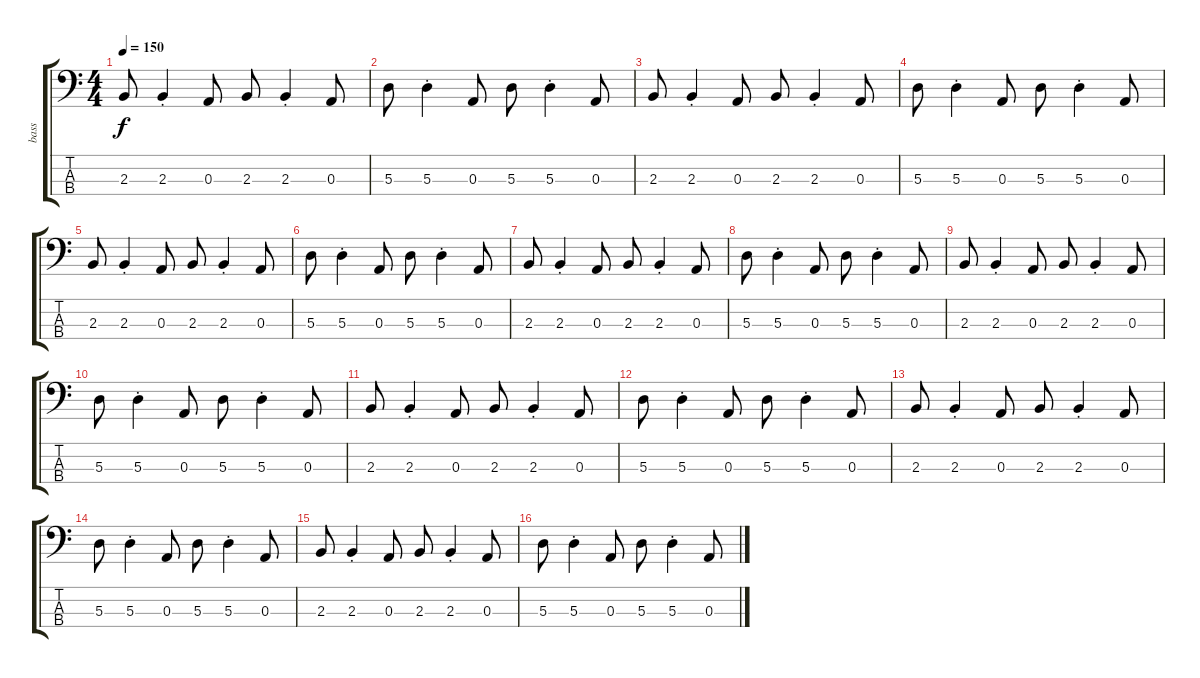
\track ("bass" "bass") {instrument electricbassfinger}
\staff {score tabs}
\tuning (G2 D2 A1 E1) {hide}
\ts (4 4)
\tempo 150
\clef f4
\ks c
2.3.8{dy f} 2.3{st}.4 0.3.8 2.3.8 2.3{st}.4 0.3.8 |
5.3.8 5.3{st}.4 0.3.8 5.3.8 5.3{st}.4 0.3.8 |
2.3.8 2.3{st}.4 0.3.8 2.3.8 2.3{st}.4 0.3.8 |
5.3.8 5.3{st}.4 0.3.8 5.3.8 5.3{st}.4 0.3.8 |
2.3.8 2.3{st}.4 0.3.8 2.3.8 2.3{st}.4 0.3.8 |
5.3.8 5.3{st}.4 0.3.8 5.3.8 5.3{st}.4 0.3.8 |
2.3.8 2.3{st}.4 0.3.8 2.3.8 2.3{st}.4 0.3.8 |
5.3.8 5.3{st}.4 0.3.8 5.3.8 5.3{st}.4 0.3.8 |
2.3.8 2.3{st}.4 0.3.8 2.3.8 2.3{st}.4 0.3.8 |
5.3.8 5.3{st}.4 0.3.8 5.3.8 5.3{st}.4 0.3.8 |
2.3.8 2.3{st}.4 0.3.8 2.3.8 2.3{st}.4 0.3.8 |
5.3.8 5.3{st}.4 0.3.8 5.3.8 5.3{st}.4 0.3.8 |
2.3.8 2.3{st}.4 0.3.8 2.3.8 2.3{st}.4 0.3.8 |
5.3.8 5.3{st}.4 0.3.8 5.3.8 5.3{st}.4 0.3.8 |
2.3.8 2.3{st}.4 0.3.8 2.3.8 2.3{st}.4 0.3.8 |
5.3.8 5.3{st}.4 0.3.8 5.3.8 5.3{st}.4 0.3.8
